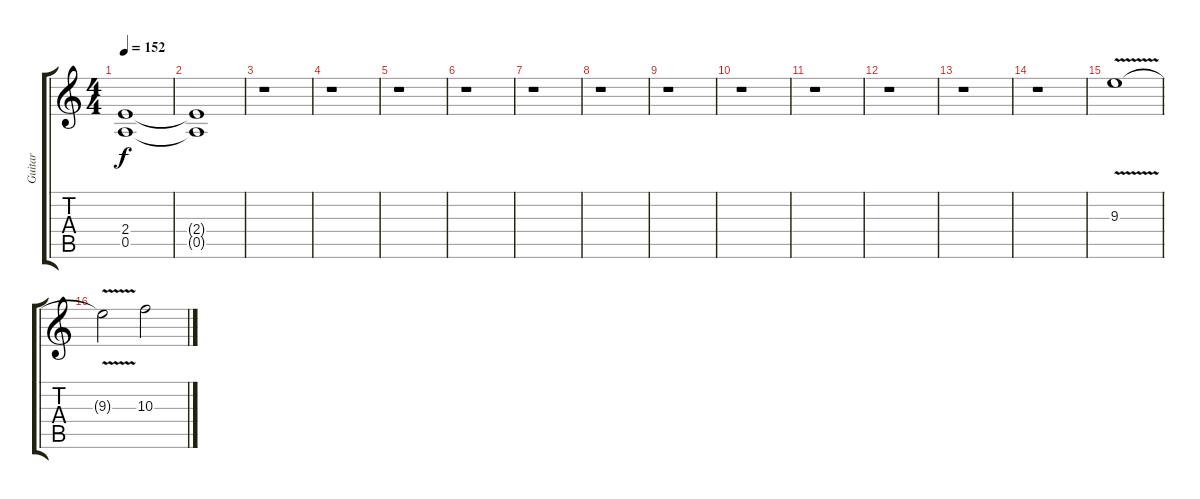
\track ("Guitar" "Guitar") {instrument distortionguitar}
\staff {score tabs}
\tuning (E4 B3 G3 D3 A2 E2) {hide}
\ts (4 4)
\tempo 152
\clef g2
\ks aminor
(2.4{t} 0.5{t}).1{dy f} |
(2.4{t} 0.5{t}).1 |
r.1 |
r.1 |
r.1 |
r.1 |
r.1 |
r.1 |
r.1 |
r.1 |
r.1 |
r.1 |
r.1 |
r.1 |
9.3{v}.1{balance 10} |
9.3{t}.2 10.3.2
